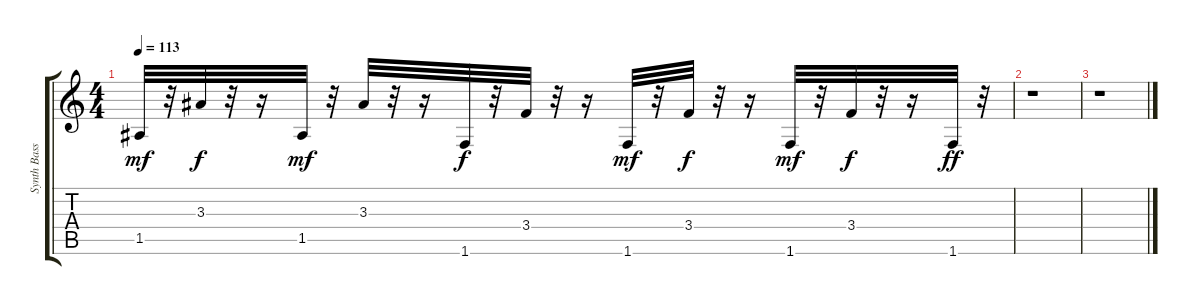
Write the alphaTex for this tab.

\track ("Synth Bass" "Synth Bass") {instrument synthbass1}
\staff {score tabs}
\tuning (E4 B3 G3 D3 A2 E2) {hide}
\ts (4 4)
\tempo 113
\clef g2
\ks c
1.5.32{dy mf} r.32 3.3.32{dy f} r.32 r.16 1.5.32{dy mf} r.32 3.3.32 r.32 r.16 1.6.32{dy f} r.32 3.4.32 r.32 r.16 1.6.32{dy mf} r.32 3.4.32{dy f} r.32 r.16 1.6.32{dy mf} r.32 3.4.32{dy f} r.32 r.16 1.6.32{dy ff} r.32 |
r.1 |
r.1
